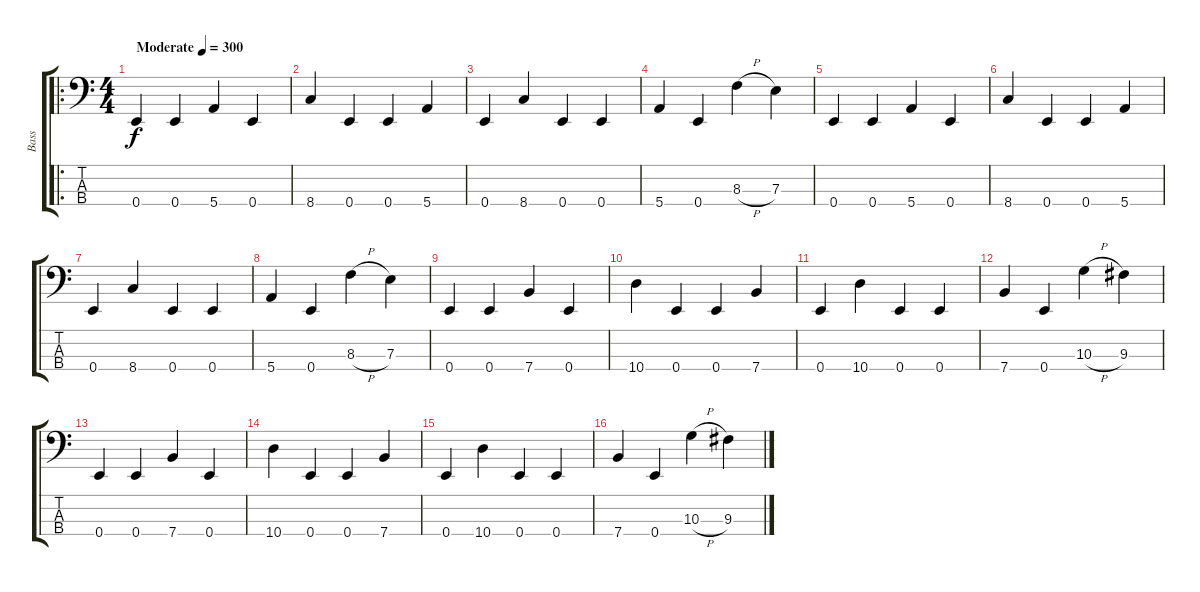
\track ("Bass" "Bass") {instrument electricbassfinger}
\staff {score tabs}
\tuning (G2 D2 A1 E1) {hide}
\ro
\ts (4 4)
\tempo (300 "Moderate")
\clef f4
\ks c
0.4.4{dy f instrument electricbassfinger} 0.4.4 5.4.4 0.4.4 |
8.4.4 0.4.4 0.4.4 5.4.4 |
0.4.4 8.4.4 0.4.4 0.4.4 |
5.4.4 0.4.4 8.3{h}.4 7.3.4 |
0.4.4 0.4.4 5.4.4 0.4.4 |
8.4.4 0.4.4 0.4.4 5.4.4 |
0.4.4 8.4.4 0.4.4 0.4.4 |
5.4.4 0.4.4 8.3{h}.4 7.3.4 |
0.4.4 0.4.4 7.4.4 0.4.4 |
10.4.4 0.4.4 0.4.4 7.4.4 |
0.4.4 10.4.4 0.4.4 0.4.4 |
7.4.4 0.4.4 10.3{h}.4 9.3.4 |
0.4.4 0.4.4 7.4.4 0.4.4 |
10.4.4 0.4.4 0.4.4 7.4.4 |
0.4.4 10.4.4 0.4.4 0.4.4 |
7.4.4 0.4.4 10.3{h}.4 9.3.4
